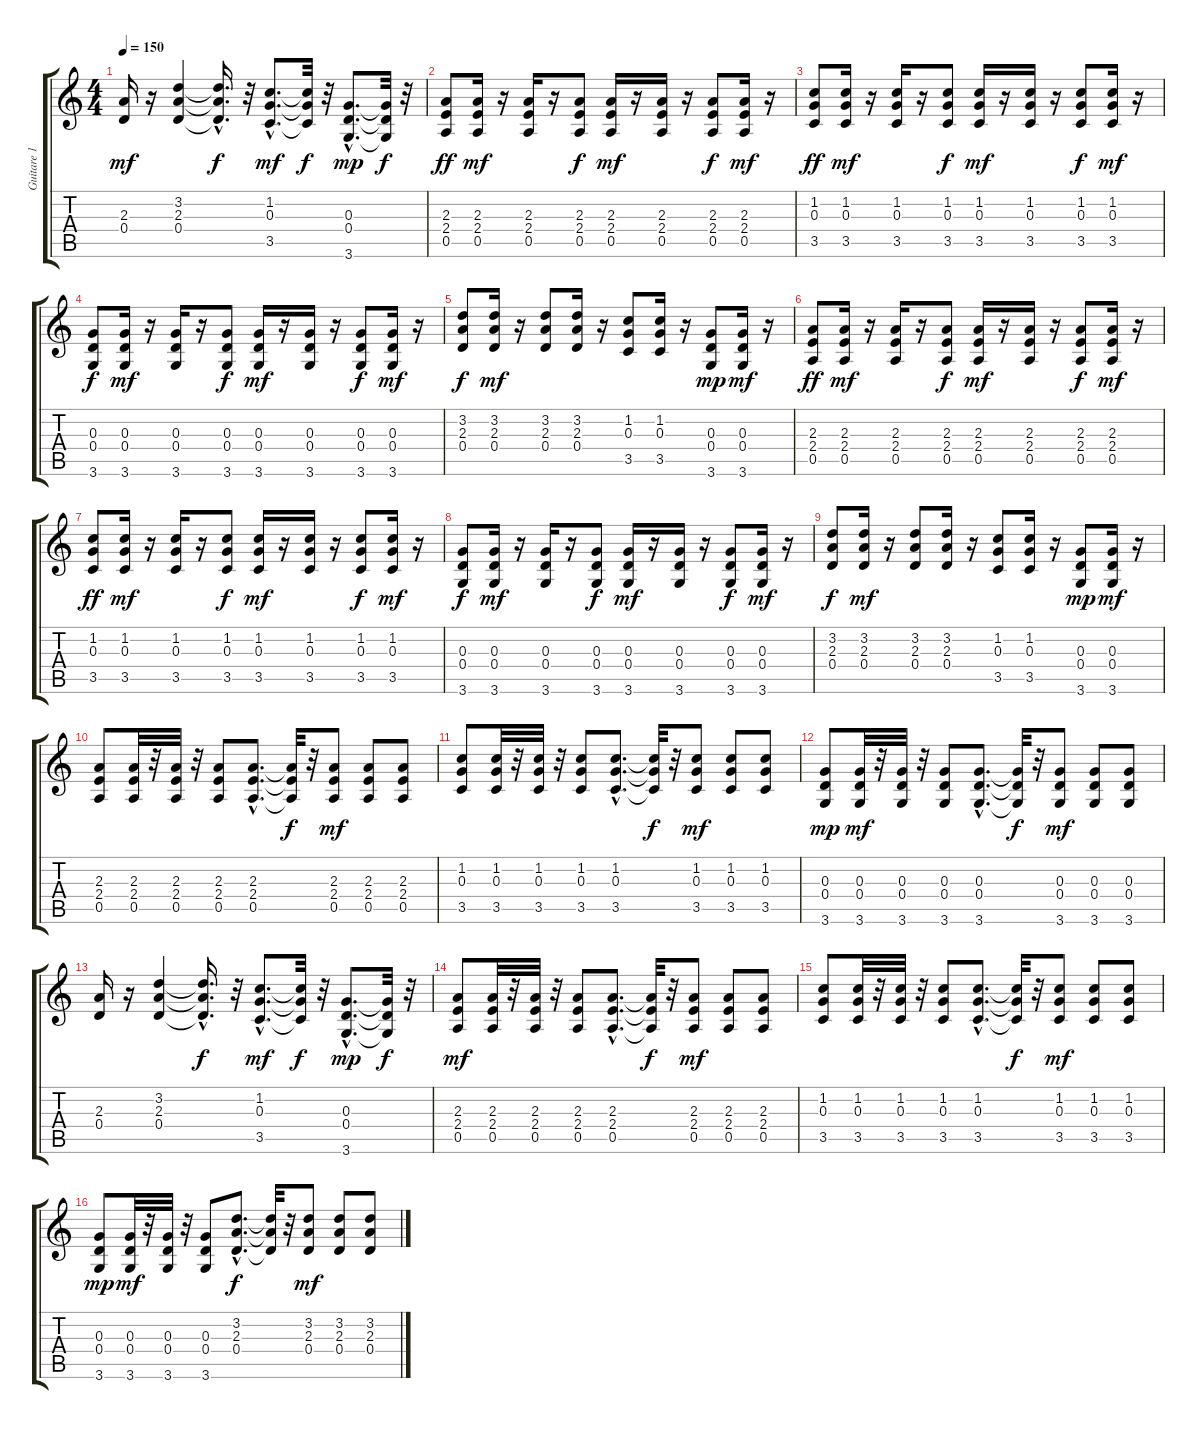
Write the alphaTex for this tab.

\track ("Guitare 1" "Guitare 1") {instrument overdrivenguitar}
\staff {score tabs}
\tuning (E4 B3 G3 D3 A2 E2) {hide}
\ts (4 4)
\tempo 150
\clef g2
\ks c
(2.3 0.4).16{dy mf} r.16 (3.2 2.3 0.4).4 (3.2{hac t} 2.3{hac t} 0.4{hac t}).16{d dy f} r.32 (1.2{hac} 0.3{hac} 3.5{hac}).8{d dy mf} (1.2{t} 0.3{t} 3.5{t}).32{dy f} r.32 (0.3{hac} 0.4{hac} 3.6{hac}).8{d dy mp} (0.3{t} 0.4{t} 3.6{t}).32{dy f} r.32 |
(2.3 2.4 0.5).8{dy ff} (2.3 2.4 0.5).16{dy mf} r.16 (2.3 2.4 0.5).16 r.16 (2.3 2.4 0.5).8{dy f} (2.3 2.4 0.5).16{dy mf} r.16 (2.3 2.4 0.5).16 r.16 (2.3 2.4 0.5).8{dy f} (2.3 2.4 0.5).16{dy mf} r.16 |
(1.2 0.3 3.5).8{dy ff} (1.2 0.3 3.5).16{dy mf} r.16 (1.2 0.3 3.5).16 r.16 (1.2 0.3 3.5).8{dy f} (1.2 0.3 3.5).16{dy mf} r.16 (1.2 0.3 3.5).16 r.16 (1.2 0.3 3.5).8{dy f} (1.2 0.3 3.5).16{dy mf} r.16 |
(0.3 0.4 3.6).8{dy f} (0.3 0.4 3.6).16{dy mf} r.16 (0.3 0.4 3.6).16 r.16 (0.3 0.4 3.6).8{dy f} (0.3 0.4 3.6).16{dy mf} r.16 (0.3 0.4 3.6).16 r.16 (0.3 0.4 3.6).8{dy f} (0.3 0.4 3.6).16{dy mf} r.16 |
(3.2 2.3 0.4).8{dy f} (3.2 2.3 0.4).16{dy mf} r.16 (3.2 2.3 0.4).8 (3.2 2.3 0.4).16 r.16 (1.2 0.3 3.5).8 (1.2 0.3 3.5).16 r.16 (0.3 0.4 3.6).8{dy mp} (0.3 0.4 3.6).16{dy mf} r.16 |
(2.3 2.4 0.5).8{dy ff} (2.3 2.4 0.5).16{dy mf} r.16 (2.3 2.4 0.5).16 r.16 (2.3 2.4 0.5).8{dy f} (2.3 2.4 0.5).16{dy mf} r.16 (2.3 2.4 0.5).16 r.16 (2.3 2.4 0.5).8{dy f} (2.3 2.4 0.5).16{dy mf} r.16 |
(1.2 0.3 3.5).8{dy ff} (1.2 0.3 3.5).16{dy mf} r.16 (1.2 0.3 3.5).16 r.16 (1.2 0.3 3.5).8{dy f} (1.2 0.3 3.5).16{dy mf} r.16 (1.2 0.3 3.5).16 r.16 (1.2 0.3 3.5).8{dy f} (1.2 0.3 3.5).16{dy mf} r.16 |
(0.3 0.4 3.6).8{dy f} (0.3 0.4 3.6).16{dy mf} r.16 (0.3 0.4 3.6).16 r.16 (0.3 0.4 3.6).8{dy f} (0.3 0.4 3.6).16{dy mf} r.16 (0.3 0.4 3.6).16 r.16 (0.3 0.4 3.6).8{dy f} (0.3 0.4 3.6).16{dy mf} r.16 |
(3.2 2.3 0.4).8{dy f} (3.2 2.3 0.4).16{dy mf} r.16 (3.2 2.3 0.4).8 (3.2 2.3 0.4).16 r.16 (1.2 0.3 3.5).8 (1.2 0.3 3.5).16 r.16 (0.3 0.4 3.6).8{dy mp} (0.3 0.4 3.6).16{dy mf} r.16 |
(2.3 2.4 0.5).8 (2.3 2.4 0.5).32 r.32 (2.3 2.4 0.5).32 r.32 (2.3 2.4 0.5).8 (2.3{hac} 2.4{hac} 0.5{hac}).8{d} (2.3{t} 2.4{t} 0.5{t}).32{dy f} r.32 (2.3 2.4 0.5).8{dy mf} (2.3 2.4 0.5).8 (2.3 2.4 0.5).8 |
(1.2 0.3 3.5).8 (1.2 0.3 3.5).32 r.32 (1.2 0.3 3.5).32 r.32 (1.2 0.3 3.5).8 (1.2{hac} 0.3{hac} 3.5{hac}).8{d} (1.2{t} 0.3{t} 3.5{t}).32{dy f} r.32 (1.2 0.3 3.5).8{dy mf} (1.2 0.3 3.5).8 (1.2 0.3 3.5).8 |
(0.3 0.4 3.6).8{dy mp} (0.3 0.4 3.6).32{dy mf} r.32 (0.3 0.4 3.6).32 r.32 (0.3 0.4 3.6).8 (0.3{hac} 0.4{hac} 3.6{hac}).8{d} (0.3{t} 0.4{t} 3.6{t}).32{dy f} r.32 (0.3 0.4 3.6).8{dy mf} (0.3 0.4 3.6).8 (0.3 0.4 3.6).8 |
(2.3 0.4).16 r.16 (3.2 2.3 0.4).4 (3.2{hac t} 2.3{hac t} 0.4{hac t}).16{d dy f} r.32 (1.2{hac} 0.3{hac} 3.5{hac}).8{d dy mf} (1.2{t} 0.3{t} 3.5{t}).32{dy f} r.32 (0.3{hac} 0.4{hac} 3.6{hac}).8{d dy mp} (0.3{t} 0.4{t} 3.6{t}).32{dy f} r.32 |
(2.3 2.4 0.5).8{dy mf} (2.3 2.4 0.5).32 r.32 (2.3 2.4 0.5).32 r.32 (2.3 2.4 0.5).8 (2.3{hac} 2.4{hac} 0.5{hac}).8{d} (2.3{t} 2.4{t} 0.5{t}).32{dy f} r.32 (2.3 2.4 0.5).8{dy mf} (2.3 2.4 0.5).8 (2.3 2.4 0.5).8 |
(1.2 0.3 3.5).8 (1.2 0.3 3.5).32 r.32 (1.2 0.3 3.5).32 r.32 (1.2 0.3 3.5).8 (1.2{hac} 0.3{hac} 3.5{hac}).8{d} (1.2{t} 0.3{t} 3.5{t}).32{dy f} r.32 (1.2 0.3 3.5).8{dy mf} (1.2 0.3 3.5).8 (1.2 0.3 3.5).8 |
(0.3 0.4 3.6).8{dy mp} (0.3 0.4 3.6).32{dy mf} r.32 (0.3 0.4 3.6).32 r.32 (0.3 0.4 3.6).8 (3.2{hac} 2.3{hac} 0.4{hac}).8{d dy f} (3.2{t} 2.3{t} 0.4{t}).32 r.32 (3.2 2.3 0.4).8{dy mf} (3.2 2.3 0.4).8 (3.2 2.3 0.4).8
